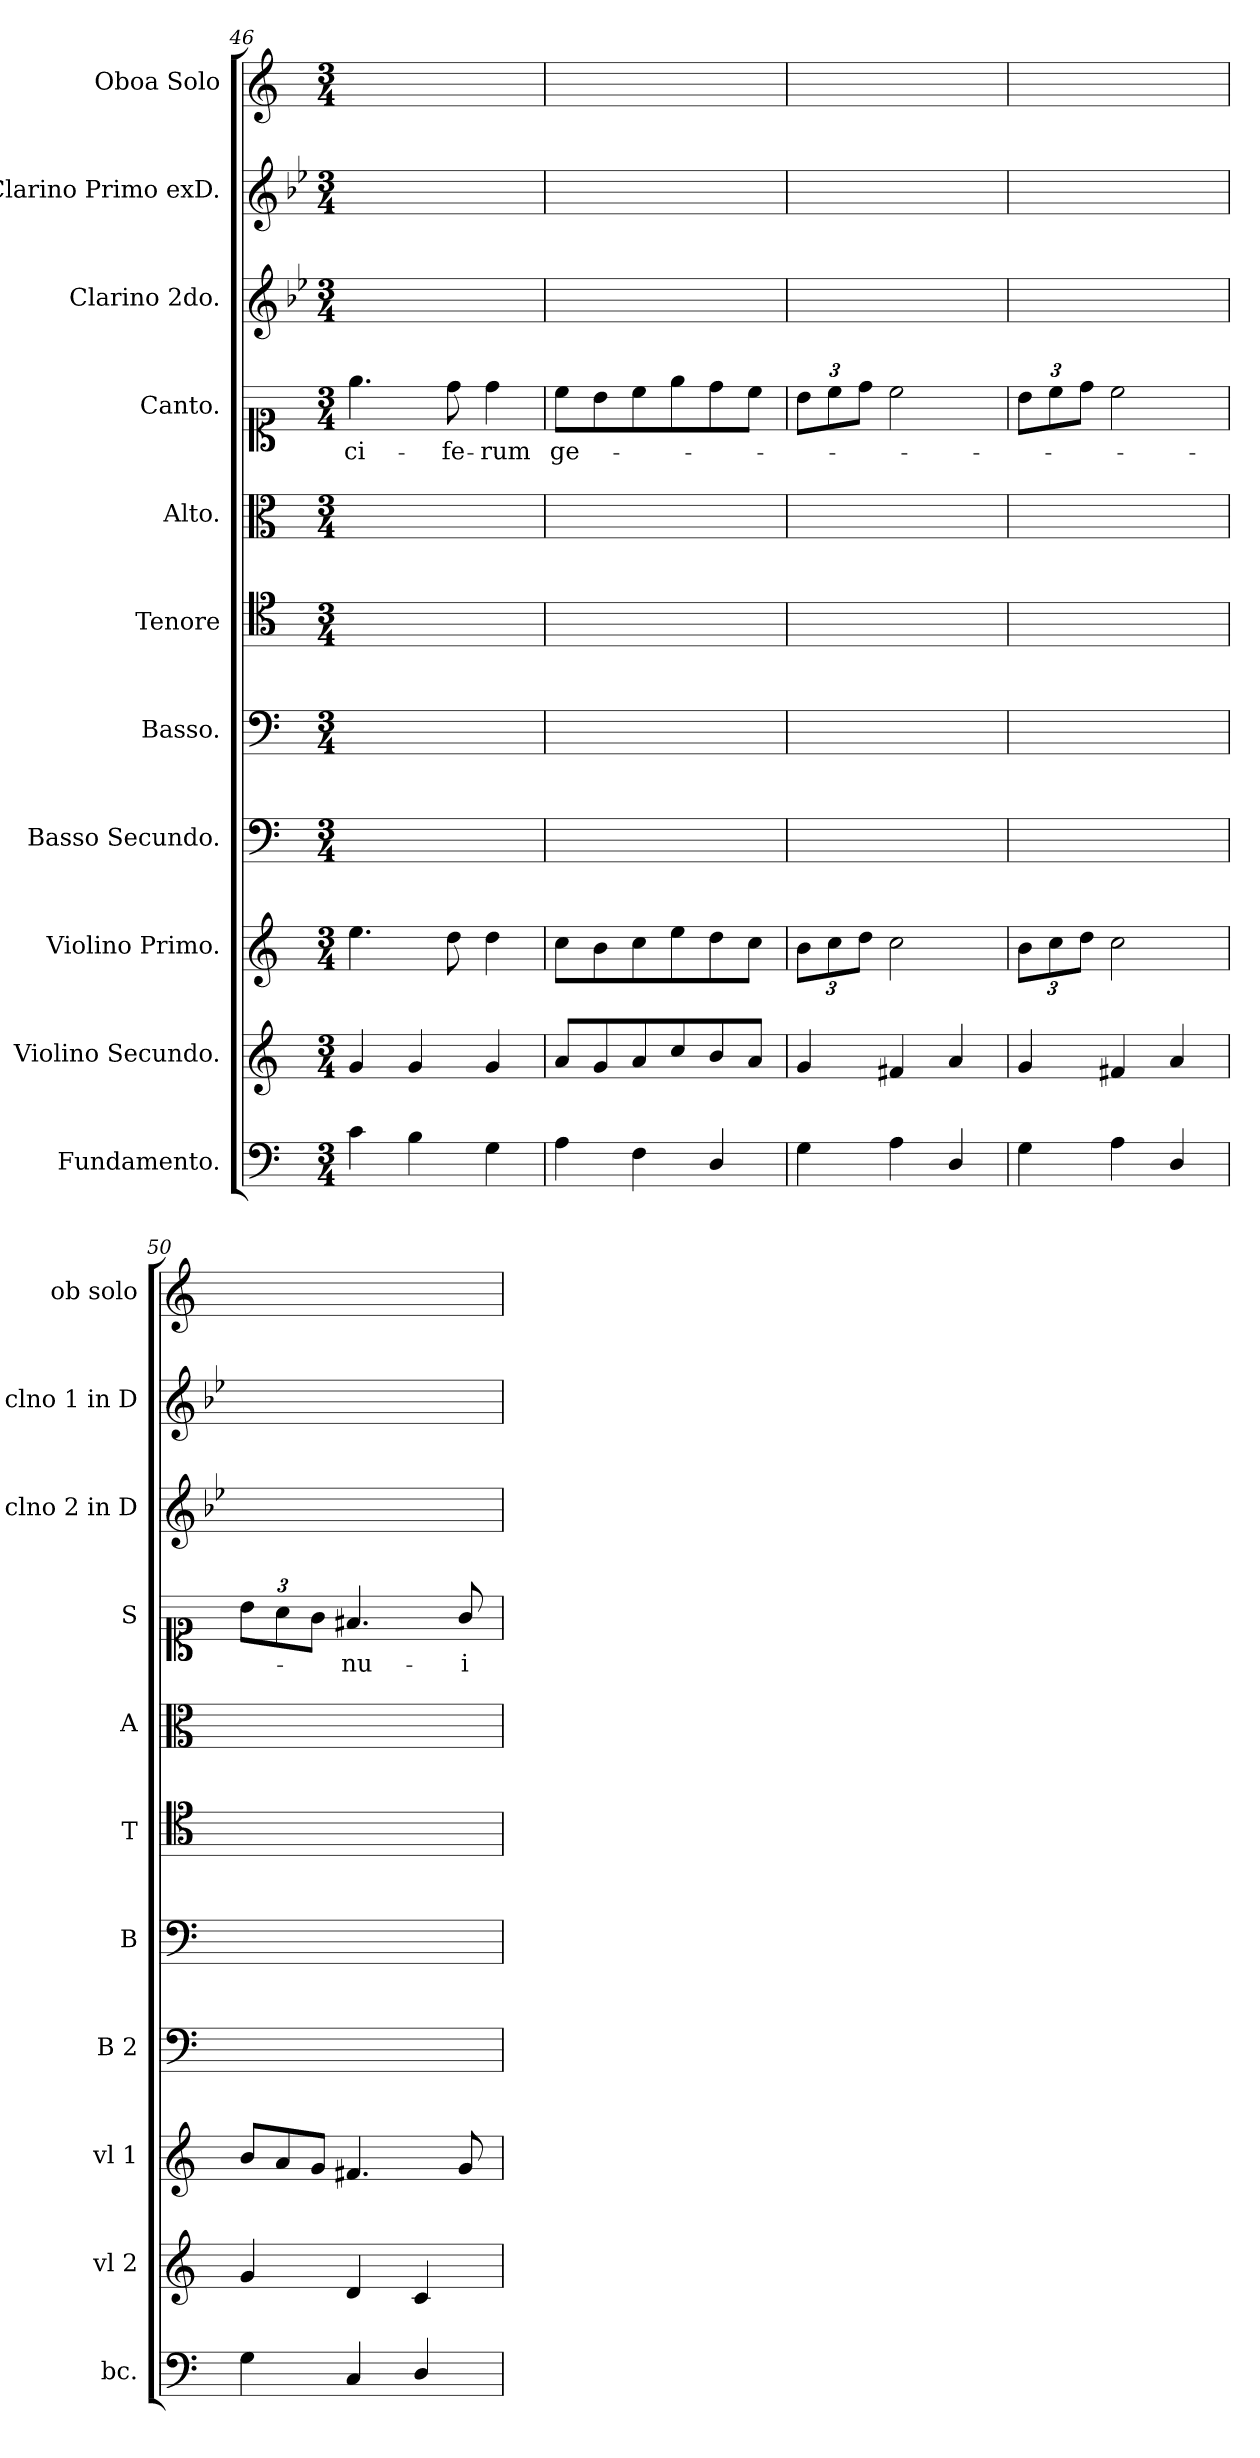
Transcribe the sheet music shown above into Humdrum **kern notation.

**kern	**kern	**kern	**kern	**kern	**kern	**kern	**kern	**text	**kern	**kern	**kern
*part11	*part10	*part9	*part8	*part7	*part6	*part5	*part4	*part4	*part3	*part2	*part1
*staff11	*staff10	*staff9	*staff8	*staff7	*staff6	*staff5	*staff4	*staff4	*staff3	*staff2	*staff1
*I"Fundamento.	*I"Violino Secundo.	*I"Violino Primo.	*I"Basso Secundo.	*I"Basso.	*I"Tenore	*I"Alto.	*I"Canto.	*	*I"Clarino 2do.	*I"Clarino Primo exD.	*I"Oboa Solo
*I'bc.	*I'vl 2	*I'vl 1	*I'B 2	*I'B	*I'T	*I'A	*I'S	*	*I'clno 2 in D	*I'clno 1 in D	*I'ob solo
*clefF4	*clefG2	*clefG2	*clefF4	*clefF4	*clefC4	*clefC3	*clefC1	*	*clefG2	*clefG2	*clefG2
*	*	*	*	*	*	*	*	*	*ITrd-1c-2	*ITrd-1c-2	*
*k[]	*k[]	*k[]	*k[]	*k[]	*k[]	*k[]	*k[]	*	*k[]	*k[]	*k[]
*M3/4	*M3/4	*M3/4	*M3/4	*M3/4	*M3/4	*M3/4	*M3/4	*	*M3/4	*M3/4	*M3/4
=46	=46	=46	=46	=46	=46	=46	=46	=46	=46	=46	=46
4c\	4g/	4.ee\	2.ryy	2.ryy	2.ryy	2.ryy	4.ee\	-ci-	2.ryy	2.ryy	2.ryy
4B\	4g/	.	.	.	.	.	.	.	.	.	.
.	.	8dd\	.	.	.	.	8dd\	-fe-	.	.	.
4G\	4g/	4dd\	.	.	.	.	4dd\	-rum	.	.	.
=47	=47	=47	=47	=47	=47	=47	=47	=47	=47	=47	=47
4A\	8a/L	8cc\L	2.ryy	2.ryy	2.ryy	2.ryy	8cc\L	ge-	2.ryy	2.ryy	2.ryy
.	8g/	8b\	.	.	.	.	8b\	.	.	.	.
4F\	8a/	8cc\	.	.	.	.	8cc\	.	.	.	.
.	8cc/	8ee\	.	.	.	.	8ee\	.	.	.	.
4D/	8b/	8dd\	.	.	.	.	8dd\	.	.	.	.
.	8a/J	8cc\J	.	.	.	.	8cc\J	.	.	.	.
=48	=48	=48	=48	=48	=48	=48	=48	=48	=48	=48	=48
4G\	4g/	12b\L	2.ryy	2.ryy	2.ryy	2.ryy	12b\L	.	2.ryy	2.ryy	2.ryy
.	.	12cc\	.	.	.	.	12cc\	.	.	.	.
.	.	12dd\J	.	.	.	.	12dd\J	.	.	.	.
4A\	4f#X/	2cc\	.	.	.	.	2cc\	.	.	.	.
4D/	4a/	.	.	.	.	.	.	.	.	.	.
=49	=49	=49	=49	=49	=49	=49	=49	=49	=49	=49	=49
4G\	4g/	12b\L	2.ryy	2.ryy	2.ryy	2.ryy	12b\L	.	2.ryy	2.ryy	2.ryy
.	.	12cc\	.	.	.	.	12cc\	.	.	.	.
.	.	12dd\J	.	.	.	.	12dd\J	.	.	.	.
4A\	4f#X/	2cc\	.	.	.	.	2cc\	.	.	.	.
4D/	4a/	.	.	.	.	.	.	.	.	.	.
=50	=50	=50	=50	=50	=50	=50	=50	=50	=50	=50	=50
*	*	*Xtuplet	*	*	*	*	*	*	*	*	*
4G\	4g/	12b/L	2.ryy	2.ryy	2.ryy	2.ryy	12b\L	.	2.ryy	2.ryy	2.ryy
.	.	12a/	.	.	.	.	12a\	.	.	.	.
.	.	12g/J	.	.	.	.	12g\J	.	.	.	.
4C/	4d/	4.f#X/	.	.	.	.	4.f#X/	-nu-	.	.	.
4D/	4c/	.	.	.	.	.	.	.	.	.	.
.	.	8g/	.	.	.	.	8g/	-i	.	.	.
=	=	=	=	=	=	=	=	=	=	=	=
*-	*-	*-	*-	*-	*-	*-	*-	*-	*-	*-	*-
